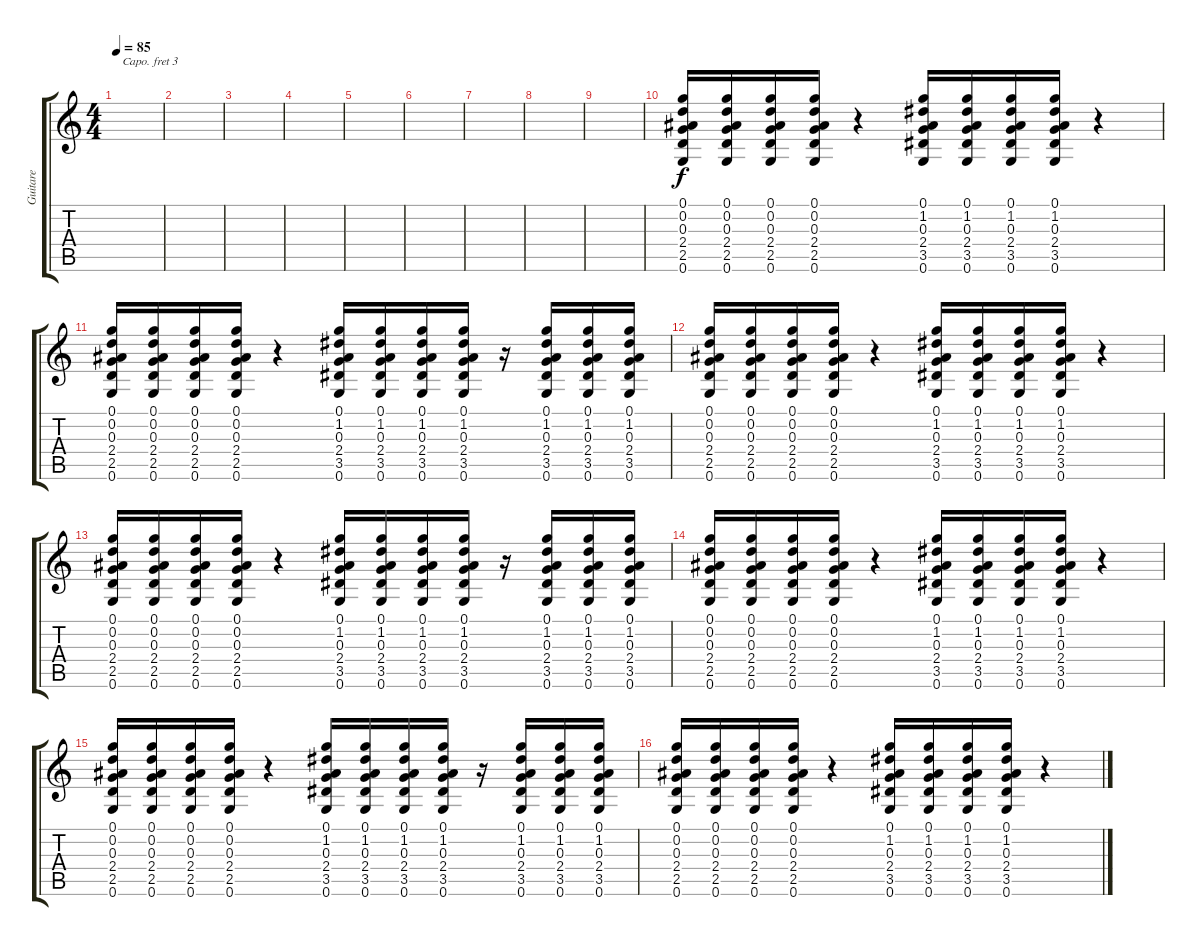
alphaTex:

\track ("Guitare" "Guitare") {instrument acousticguitarsteel}
\staff {score tabs}
\capo 3
\tuning (E4 B3 G3 D3 A2 E2) {hide}
\ts (4 4)
\tempo 85
\clef g2
\ks c
|
|
|
|
|
|
|
|
|
(0.1 0.2 0.3 2.4 2.5 0.6).16{dy f} (0.1 0.2 0.3 2.4 2.5 0.6).16 (0.1 0.2 0.3 2.4 2.5 0.6).16 (0.1 0.2 0.3 2.4 2.5 0.6).16 r.4 (0.1 1.2 0.3 2.4 3.5 0.6).16 (0.1 1.2 0.3 2.4 3.5 0.6).16 (0.1 1.2 0.3 2.4 3.5 0.6).16 (0.1 1.2 0.3 2.4 3.5 0.6).16 r.4 |
(0.1 0.2 0.3 2.4 2.5 0.6).16 (0.1 0.2 0.3 2.4 2.5 0.6).16 (0.1 0.2 0.3 2.4 2.5 0.6).16 (0.1 0.2 0.3 2.4 2.5 0.6).16 r.4 (0.1 1.2 0.3 2.4 3.5 0.6).16 (0.1 1.2 0.3 2.4 3.5 0.6).16 (0.1 1.2 0.3 2.4 3.5 0.6).16 (0.1 1.2 0.3 2.4 3.5 0.6).16 r.16 (0.1 1.2 0.3 2.4 3.5 0.6).16 (0.1 1.2 0.3 2.4 3.5 0.6).16 (0.1 1.2 0.3 2.4 3.5 0.6).16 |
(0.1 0.2 0.3 2.4 2.5 0.6).16 (0.1 0.2 0.3 2.4 2.5 0.6).16 (0.1 0.2 0.3 2.4 2.5 0.6).16 (0.1 0.2 0.3 2.4 2.5 0.6).16 r.4 (0.1 1.2 0.3 2.4 3.5 0.6).16 (0.1 1.2 0.3 2.4 3.5 0.6).16 (0.1 1.2 0.3 2.4 3.5 0.6).16 (0.1 1.2 0.3 2.4 3.5 0.6).16 r.4 |
(0.1 0.2 0.3 2.4 2.5 0.6).16 (0.1 0.2 0.3 2.4 2.5 0.6).16 (0.1 0.2 0.3 2.4 2.5 0.6).16 (0.1 0.2 0.3 2.4 2.5 0.6).16 r.4 (0.1 1.2 0.3 2.4 3.5 0.6).16 (0.1 1.2 0.3 2.4 3.5 0.6).16 (0.1 1.2 0.3 2.4 3.5 0.6).16 (0.1 1.2 0.3 2.4 3.5 0.6).16 r.16 (0.1 1.2 0.3 2.4 3.5 0.6).16 (0.1 1.2 0.3 2.4 3.5 0.6).16 (0.1 1.2 0.3 2.4 3.5 0.6).16 |
(0.1 0.2 0.3 2.4 2.5 0.6).16 (0.1 0.2 0.3 2.4 2.5 0.6).16 (0.1 0.2 0.3 2.4 2.5 0.6).16 (0.1 0.2 0.3 2.4 2.5 0.6).16 r.4 (0.1 1.2 0.3 2.4 3.5 0.6).16 (0.1 1.2 0.3 2.4 3.5 0.6).16 (0.1 1.2 0.3 2.4 3.5 0.6).16 (0.1 1.2 0.3 2.4 3.5 0.6).16 r.4 |
(0.1 0.2 0.3 2.4 2.5 0.6).16 (0.1 0.2 0.3 2.4 2.5 0.6).16 (0.1 0.2 0.3 2.4 2.5 0.6).16 (0.1 0.2 0.3 2.4 2.5 0.6).16 r.4 (0.1 1.2 0.3 2.4 3.5 0.6).16 (0.1 1.2 0.3 2.4 3.5 0.6).16 (0.1 1.2 0.3 2.4 3.5 0.6).16 (0.1 1.2 0.3 2.4 3.5 0.6).16 r.16 (0.1 1.2 0.3 2.4 3.5 0.6).16 (0.1 1.2 0.3 2.4 3.5 0.6).16 (0.1 1.2 0.3 2.4 3.5 0.6).16 |
(0.1 0.2 0.3 2.4 2.5 0.6).16 (0.1 0.2 0.3 2.4 2.5 0.6).16 (0.1 0.2 0.3 2.4 2.5 0.6).16 (0.1 0.2 0.3 2.4 2.5 0.6).16 r.4 (0.1 1.2 0.3 2.4 3.5 0.6).16 (0.1 1.2 0.3 2.4 3.5 0.6).16 (0.1 1.2 0.3 2.4 3.5 0.6).16 (0.1 1.2 0.3 2.4 3.5 0.6).16 r.4
